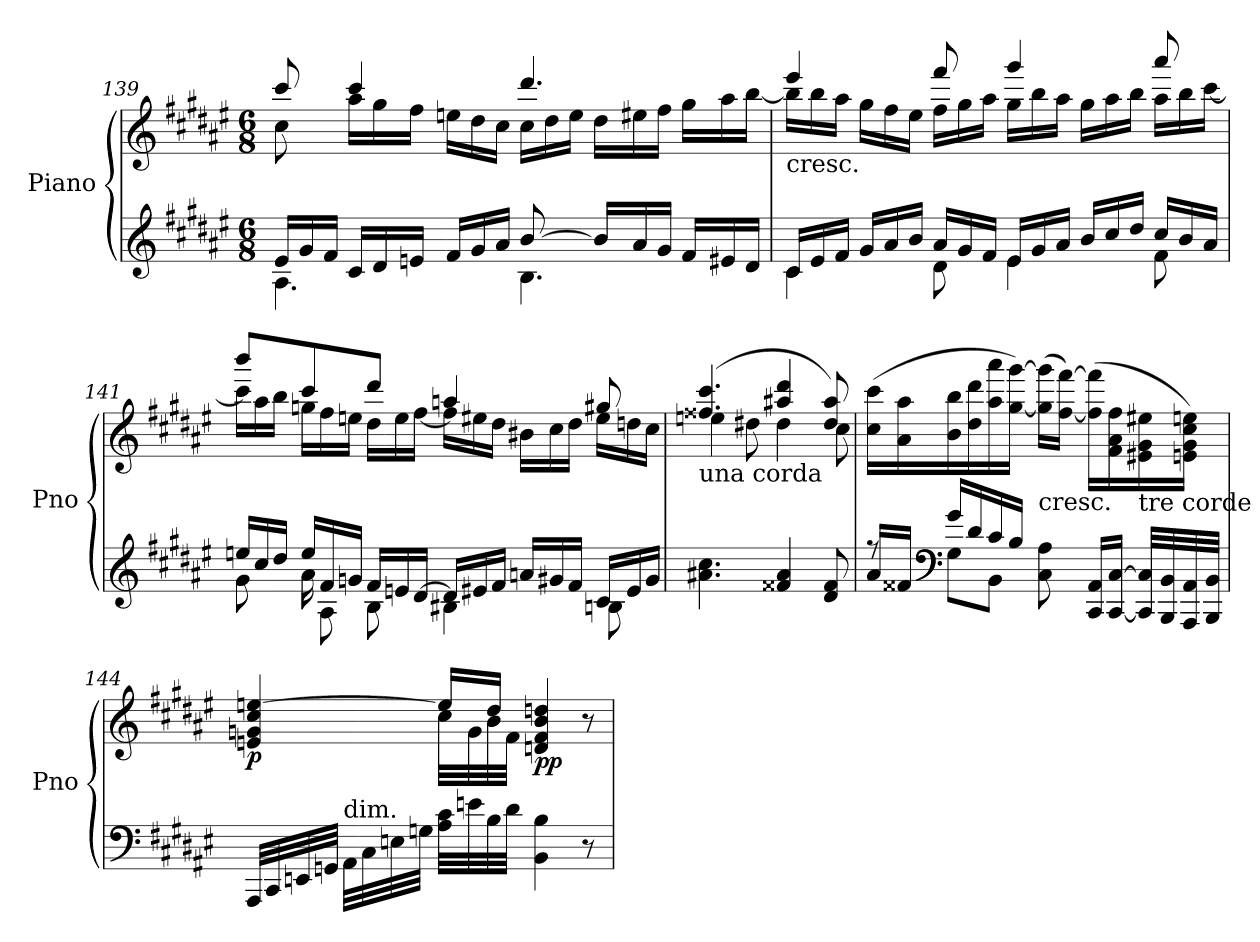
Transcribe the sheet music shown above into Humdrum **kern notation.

**kern	**kern	**dynam
*part1	*part1	*part1
*staff2	*staff1	*staff1/2
*I"Piano	*	*
*I'Pno	*	*
*clefG2	*clefG2	*
*k[f#c#g#d#a#e#]	*k[f#c#g#d#a#e#]	*
*F#:	*F#:	*
*M6/8	*M6/8	*
*Xtuplet	*	*
=139	=139	=139
*^	*^	*
24e#/LL	4.A#\	8ccc#/	8cc#\	.
24g#/	.	.	.	.
24f#/JJ	.	.	.	.
*	*	*	*Xtuplet	*
24c#/LL	.	4ccc#/	24aa#\LL	.
24d#/	.	.	24gg#\	.
24en/JJ	.	.	24ff#\JJ	.
24f#/LL	.	.	24een\LL	.
24g#/	.	.	24dd#\	.
24a#/JJ	.	.	24cc#\JJ	.
[8b/	4.B\	4.ddd#/	24cc#\LL	.
.	.	.	24dd#\	.
.	.	.	24ee\JJ	.
24b/LL]	.	.	24dd#\LL	.
24a#/	.	.	24ee#X\	.
24g#/JJ	.	.	24ff#\JJ	.
24f#/LL	.	.	24gg#\LL	.
24e#X/	.	.	24aa#\	.
24d#/JJ	.	.	[24bb\JJ	.
!!LO:LB:g=z	!!
=140	=140	=140	=140	=140
!	!	!LO:TX:b:t=cresc.	!	!
24c#/LL	4c#\	4eee#/	24bb\LL]	.
24e#/	.	.	24bb\	.
24f#/JJ	.	.	24aa#\JJ	.
24g#/LL	.	.	24gg#\LL	.
24a#/	.	.	24ff#\	.
24b/JJ	.	.	24ee#\JJ	.
24a#/LL	8d#\	8fff#/	24ff#\LL	.
24g#/	.	.	24gg#\	.
24f#/JJ	.	.	24aa#\JJ	.
24e#/LL	4e#\	4ggg#/	24gg#\LL	.
24g#/	.	.	24bb\	.
24a#/JJ	.	.	24aa#\JJ	.
24b/LL	.	.	24gg#\LL	.
24cc#/	.	.	24aa#\	.
24dd#/JJ	.	.	24bb\JJ	.
24cc#/LL	8f#\	8aaa#/	24aa#\LL	.
24b/	.	.	24bb\	.
24a#/JJ	.	.	[24ccc#\JJ	.
=141	=141	=141	=141	=141
24een/LL	8g#\	8bbb/L	24ccc#\LL]	.
24cc#/	.	.	24aa#\	.
24dd#/JJ	.	.	24bb\JJ	.
24ee/LL	24a#\	8ccc#/	24ggn\LL	.
24f#/	12A#\	.	24ff#\	.
24gn/JJ	.	.	24een\JJ	.
24f#/LL	8B\	8ddd#/J	24dd#\LL	.
24en/	.	.	24ee\	.
[24d#/JJ	.	.	[24ff#\JJ	.
24d#/LL]	4B#X\	4aan/	24ff#\LL]	.
24e#X/	.	.	24ee#X\	.
24f#/JJ	.	.	24dd#\JJ	.
24an/LL	.	.	24b#X\LL	.
24g#X/	.	.	24cc#\	.
24f#/JJ	.	.	24dd#\JJ	.
24c#/LL	8Bn\	8gg#X/	24ee#\LL	.
24e#/	.	.	24ddn\	.
24g#/JJ	.	.	24cc#\JJ	.
*v	*v	*	*	*
!!LO:LB:g=z	!!
=142	=142	=142	=142
!	!LO:TX:b:t=una corda	!	!
4.a#X\ 4.cc#\	(4.ff##X/ 4.ccc#/	4een\	.
.	.	8dd#X\	.
4f##X/ 4a#/	4aa#X/ 4ddd#/	4dd#\	.
8d#/ 8f##/	8dd#/ 8aa#/)	8cc#\	.
*	*v	*v	*
=143	=143	=143
*^	*	*
16a#/LL	8rff	(16cc#\ 16ccc#\LL	.
16f##X/JJ	.	16a#\ 16aa#\	.
*clefF4	*	*	*
16g#/LL	8G#\L	16b\ 16bb\	.
16d#/	.	16dd#\ 16ddd#\	.
16c#/	8BB\J	16aa#\ 16aaa#\	.
16B/JJ	.	[16gg#\ [16ggg#\JJ)	.
!	!	!LO:TX:b:t=cresc.	!
8C#\ 8A#\	4.ryy	(16gg#\] 16ggg#\]LL	.
.	.	[16ff#\ [16fff#\JJ)	.
16CC#/ 16AA#/LL	.	(16ff#\] 16fff#\]LL	.
[16CC#/ [16C#/JJ	.	16f#\ 16a#\ 16ff#\	.
!	!	!LO:TX:b:t=tre corde	!
32CC#/] 32C#/]LLL	.	16e#X\ 16g#\ 16ee#X\	.
32BBB/ 32BB/	.	.	.
32AAA#/ 32AA#/	.	16en\ 16g#\ 16cc#\ 16een\JJ)	.
32BBB/ 32BB/JJJ	.	.	.
*v	*v	*	*
=144	=144	=144
*	*^	*
!	!	!	!LO:DY:b
32AAA#/LLL	4en/ 4gn/ 4cc#/ [4een/	4ryy	p
32CC#/	.	.	.
32EEn/	.	.	.
32GGn/JJJ	.	.	.
!LO:TX:a:t=dim.	!	!	!
32AA#\LLL	.	.	.
32C#\	.	.	.
32En\	.	.	.
32Gn\JJJ	.	.	.
32A#\ 32c#\LLL	16ee/LL]	32cc#\LLL	.
32en\	.	32g\	.
32B\	16dd#/JJ	32b\	.
32d#\JJJ	.	32f#\JJJ	.
!	!	!	!LO:DY:b
4BB\ 4B\	4dn/ 4f#/ 4b/ 4ddn/	4.ryy	pp
8r	8r	.	.
*	*v	*v	*
=	=	=
*-	*-	*-
